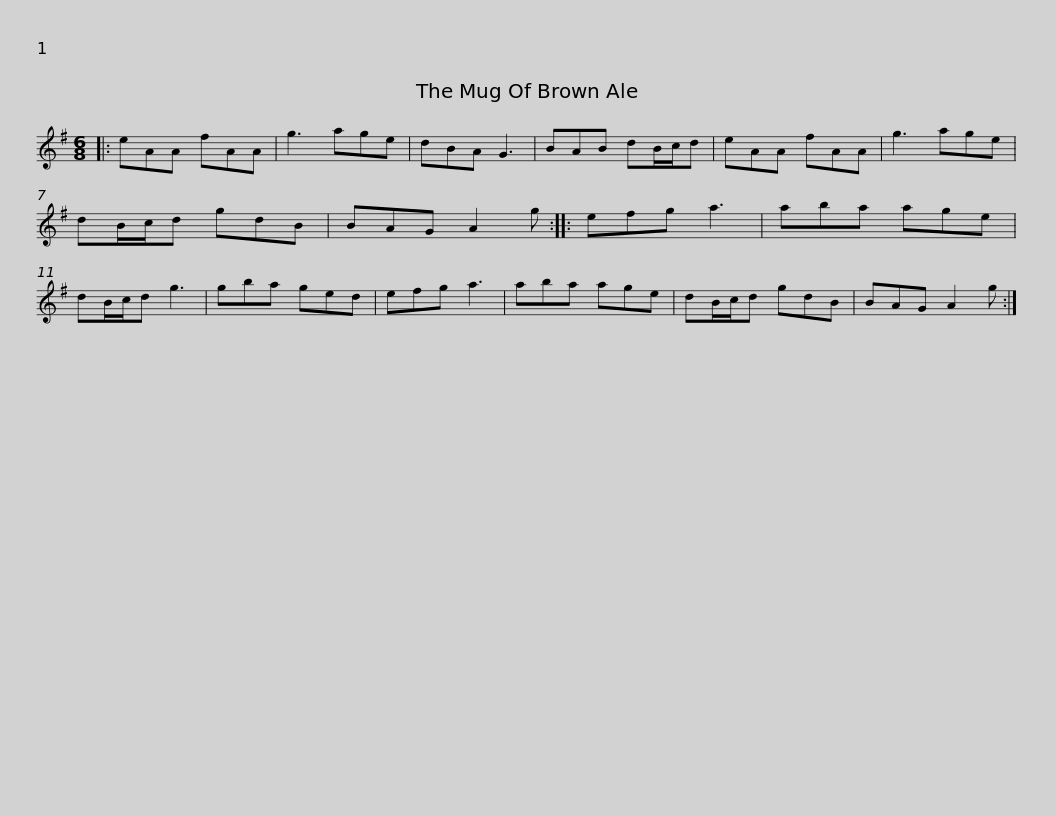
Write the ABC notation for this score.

X:1
L:1/8
M:6/8
I:linebreak $
K:G
V:1 treble
V:1
|: eAA fAA | g3 age | dBA G3 | BAB dB/c/d | eAA fAA | %5
 g3 age | dB/c/d gdB |$ BAG A2 g :: efg a3 | aba age | %10
 dB/c/d g3 | gba ged | efg a3 | aba age |$ dB/c/d gdB | %15
 BAG A2 g :| %16
